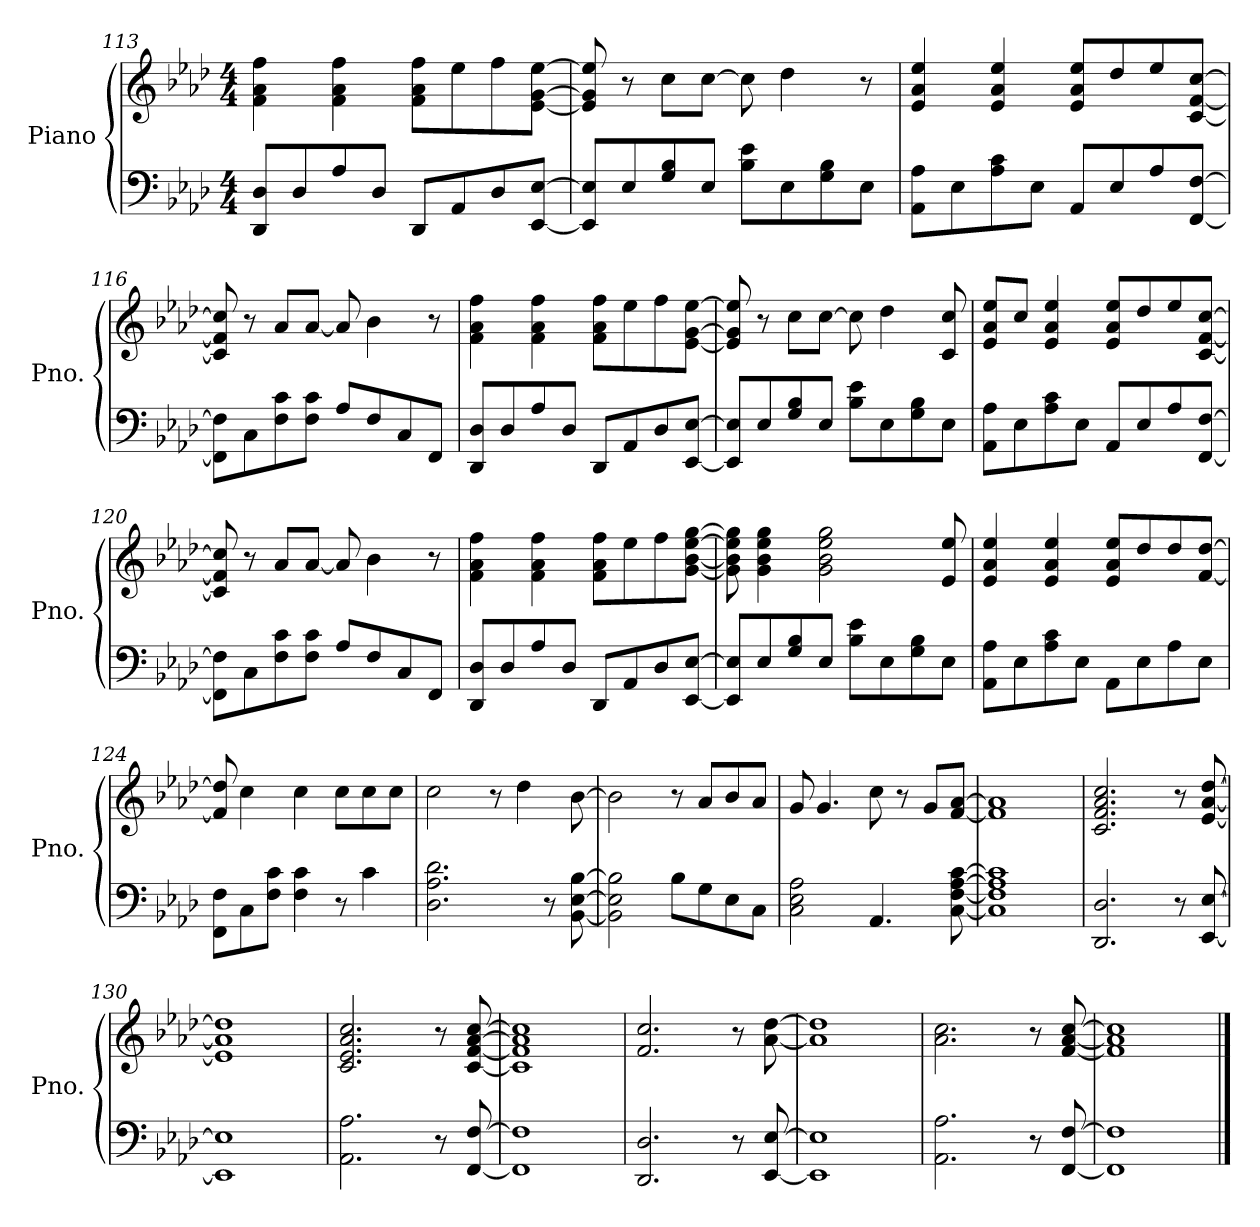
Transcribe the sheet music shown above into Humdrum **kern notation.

**kern	**kern
*part1	*part1
*staff2	*staff1
*I"Piano	*
*I'Pno.	*
*clefF4	*clefG2
*k[b-e-a-d-]	*k[b-e-a-d-]
*M4/4	*M4/4
=113	=113
8DD-/ 8D-/L	4f\ 4a-\ 4ff\
8D-/	.
8A-/	4f\ 4a-\ 4ff\
8D-/J	.
8DD-/L	8f\ 8a-\ 8ff\L
8AA-/	8ee-\
8D-/	8ff\
[8EE-/ [8E-/J	[8e-\ [8g\ [8ee-\J
=114	=114
8EE-/] 8E-/]L	8e-/] 8g/] 8ee-/]
8E-/	8r
8G/ 8B-/	8cc\L
8E-/J	[8cc\J
8B-\ 8e-\L	8cc\]
8E-\	4dd-\
8G\ 8B-\	.
8E-\J	8r
=115	=115
8AA-\ 8A-\L	4e-/ 4a-/ 4ee-/
8E-\	.
8A-\ 8c\	4e-/ 4a-/ 4ee-/
8E-\J	.
8AA-/L	8e-/ 8a-/ 8ee-/L
8E-/	8dd-/
8A-/	8ee-/
[8FF/ [8F/J	[8c/ [8f/ [8cc/J
=116	=116
8FF\] 8F\]L	8c/] 8f/] 8cc/]
8C\	8r
8F\ 8c\	8a-/L
8F\ 8c\J	[8a-/J
8A-/L	8a-/]
8F/	4b-\
8C/	.
8FF/J	8r
!!LO:LB:g=z
=117	=117
8DD-/ 8D-/L	4f\ 4a-\ 4ff\
8D-/	.
8A-/	4f\ 4a-\ 4ff\
8D-/J	.
8DD-/L	8f\ 8a-\ 8ff\L
8AA-/	8ee-\
8D-/	8ff\
[8EE-/ [8E-/J	[8e-\ [8g\ [8ee-\J
=118	=118
8EE-/] 8E-/]L	8e-/] 8g/] 8ee-/]
8E-/	8r
8G/ 8B-/	8cc\L
8E-/J	[8cc\J
8B-\ 8e-\L	8cc\]
8E-\	4dd-\
8G\ 8B-\	.
8E-\J	8c/ 8cc/
=119	=119
8AA-\ 8A-\L	8e-/ 8a-/ 8ee-/L
8E-\	8cc/J
8A-\ 8c\	4e-/ 4a-/ 4ee-/
8E-\J	.
8AA-/L	8e-/ 8a-/ 8ee-/L
8E-/	8dd-/
8A-/	8ee-/
[8FF/ [8F/J	[8c/ [8f/ [8cc/J
=120	=120
8FF\] 8F\]L	8c/] 8f/] 8cc/]
8C\	8r
8F\ 8c\	8a-/L
8F\ 8c\J	[8a-/J
8A-/L	8a-/]
8F/	4b-\
8C/	.
8FF/J	8r
=121	=121
8DD-/ 8D-/L	4f\ 4a-\ 4ff\
8D-/	.
8A-/	4f\ 4a-\ 4ff\
8D-/J	.
8DD-/L	8f\ 8a-\ 8ff\L
8AA-/	8ee-\
8D-/	8ff\
[8EE-/ [8E-/J	[8g\ [8b-\ [8ee-\ [8gg\J
!!LO:PB:g=z
=122	=122
8EE-/] 8E-/]L	8g\] 8b-\] 8ee-\] 8gg\]
8E-/	4g\ 4b-\ 4ee-\ 4gg\
8G/ 8B-/	.
8E-/J	2g\ 2b-\ 2ee-\ 2gg\
8B-\ 8e-\L	.
8E-\	.
8G\ 8B-\	.
8E-\J	8e-/ 8ee-/
=123	=123
8AA-\ 8A-\L	4e-/ 4a-/ 4ee-/
8E-\	.
8A-\ 8c\	4e-/ 4a-/ 4ee-/
8E-\J	.
8AA-\L	8e-/ 8a-/ 8ee-/L
8E-\	8dd-/
8A-\	8dd-/
8E-\J	[8f/ [8dd-/J
=124	=124
8FF\ 8F\L	8f/] 8dd-/]
8C\	4cc\
8F\ 8c\J	.
4F\ 4c\	4cc\
8r	8cc\L
4c\	8cc\
.	8cc\J
=125	=125
2.D-\ 2.A-\ 2.d-\	2cc\
.	8r
.	4dd-\
8r	.
[8BB-\ [8E-\ [8B-\	[8b-\
=126	=126
2BB-\] 2E-\] 2B-\]	2b-\]
8B-\L	8r
8G\	8a-/L
8E-\	8b-/
8C\J	8a-/J
=127	=127
2C\ 2E-\ 2A-\	8g/
.	4.g/
4.AA-/	8cc\
.	8r
.	8g/L
[8C\ [8F\ [8A-\ [8c\	[8f/ [8a-/J
!!LO:LB:g=z
=128	=128
1C] 1F] 1A-] 1c]	1f] 1a-]
=129	=129
2.DD-/ 2.D-/	2.c/ 2.f/ 2.a-/ 2.cc/
8r	8r
[8EE-/ [8E-/	[8e-/ [8a-/ [8dd-/
=130	=130
1EE-] 1E-]	1e-] 1a-] 1dd-]
=131	=131
2.AA-\ 2.A-\	2.c/ 2.e-/ 2.a-/ 2.cc/
8r	8r
[8FF/ [8F/	[8c/ [8f/ [8a-/ [8cc/
=132	=132
1FF] 1F]	1c] 1f] 1a-] 1cc]
=133	=133
2.DD-/ 2.D-/	2.f/ 2.cc/
8r	8r
[8EE-/ [8E-/	[8a-\ [8dd-\
=134	=134
1EE-] 1E-]	1a-] 1dd-]
=135	=135
2.AA-\ 2.A-\	2.a-\ 2.cc\
8r	8r
[8FF/ [8F/	[8f/ [8a-/ [8cc/
=136	=136
1FF] 1F]	1f] 1a-] 1cc]
==	==
*-	*-
